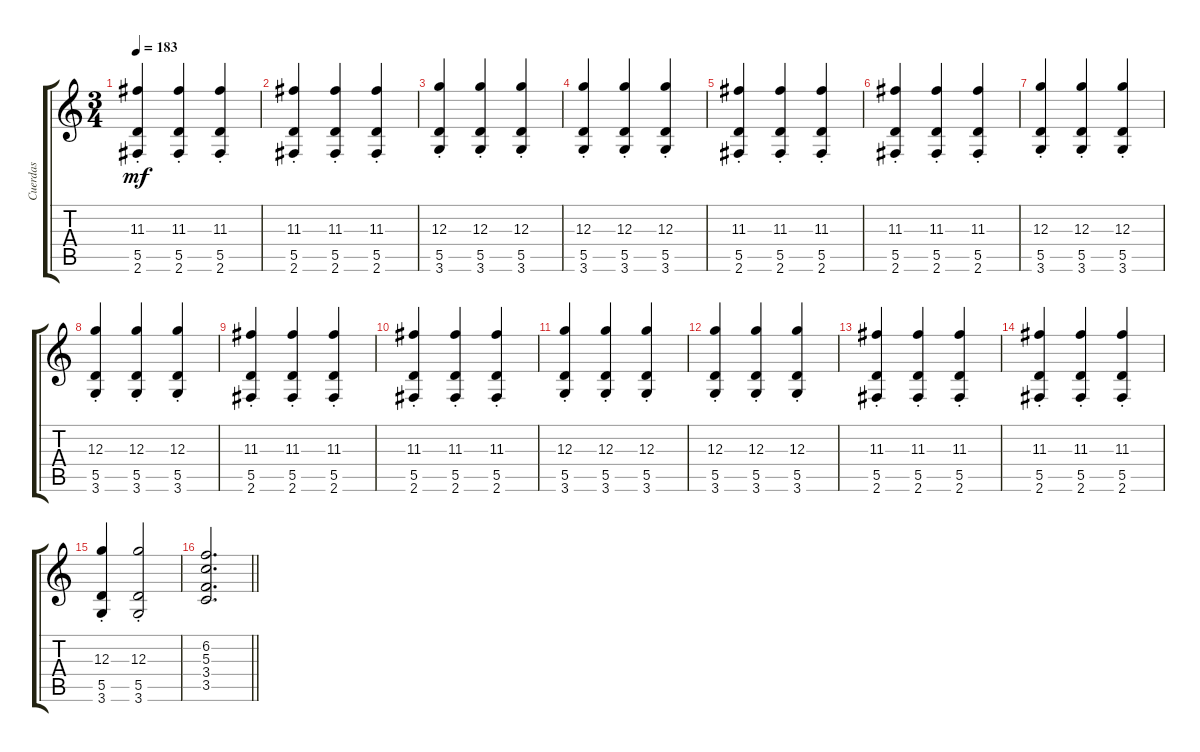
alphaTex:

\track ("Cuerdas" "Cuerdas") {instrument stringensemble2}
\staff {score tabs}
\tuning (E5 B4 G4 D4 A3 E3) {hide}
\ts (3 4)
\tempo 183
\clef g2
\ks c
(11.3{st} 5.5{st} 2.6{st}).4{dy mf} (11.3{st} 5.5{st} 2.6{st}).4 (11.3{st} 5.5{st} 2.6{st}).4 |
(11.3{st} 5.5{st} 2.6{st}).4 (11.3{st} 5.5{st} 2.6{st}).4 (11.3{st} 5.5{st} 2.6{st}).4 |
(12.3{st} 5.5{st} 3.6{st}).4 (12.3{st} 5.5{st} 3.6{st}).4 (12.3{st} 5.5{st} 3.6{st}).4 |
(12.3{st} 5.5{st} 3.6{st}).4 (12.3{st} 5.5{st} 3.6{st}).4 (12.3{st} 5.5{st} 3.6{st}).4 |
(11.3{st} 5.5{st} 2.6{st}).4 (11.3{st} 5.5{st} 2.6{st}).4 (11.3{st} 5.5{st} 2.6{st}).4 |
(11.3{st} 5.5{st} 2.6{st}).4 (11.3{st} 5.5{st} 2.6{st}).4 (11.3{st} 5.5{st} 2.6{st}).4 |
(12.3{st} 5.5{st} 3.6{st}).4 (12.3{st} 5.5{st} 3.6{st}).4 (12.3{st} 5.5{st} 3.6{st}).4 |
(12.3{st} 5.5{st} 3.6{st}).4 (12.3{st} 5.5{st} 3.6{st}).4 (12.3{st} 5.5{st} 3.6{st}).4 |
(11.3{st} 5.5{st} 2.6{st}).4 (11.3{st} 5.5{st} 2.6{st}).4 (11.3{st} 5.5{st} 2.6{st}).4 |
(11.3{st} 5.5{st} 2.6{st}).4 (11.3{st} 5.5{st} 2.6{st}).4 (11.3{st} 5.5{st} 2.6{st}).4 |
(12.3{st} 5.5{st} 3.6{st}).4 (12.3{st} 5.5{st} 3.6{st}).4 (12.3{st} 5.5{st} 3.6{st}).4 |
(12.3{st} 5.5{st} 3.6{st}).4 (12.3{st} 5.5{st} 3.6{st}).4 (12.3{st} 5.5{st} 3.6{st}).4 |
(11.3{st} 5.5{st} 2.6{st}).4 (11.3{st} 5.5{st} 2.6{st}).4 (11.3{st} 5.5{st} 2.6{st}).4 |
(11.3{st} 5.5{st} 2.6{st}).4 (11.3{st} 5.5{st} 2.6{st}).4 (11.3{st} 5.5{st} 2.6{st}).4 |
(12.3{st} 5.5{st} 3.6{st}).4 (12.3{st} 5.5{st} 3.6{st}).2 |
\barLineRight lightlight
(6.2 5.3 3.4 3.5).2{d volume 16 instrument stringensemble2}
